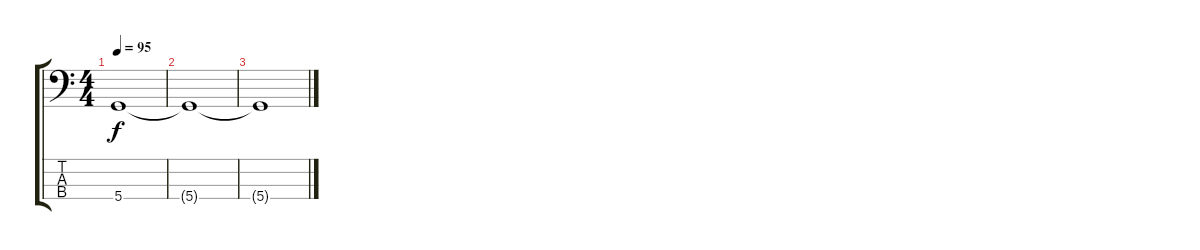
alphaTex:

\track (" " " ") {instrument electricbassfinger}
\staff {score tabs}
\tuning (F2 C2 G1 D1) {hide}
\ts (4 4)
\tempo 95
\clef f4
\ks c
5.4.1{dy f} |
5.4{t}.1 |
5.4{t}.1
